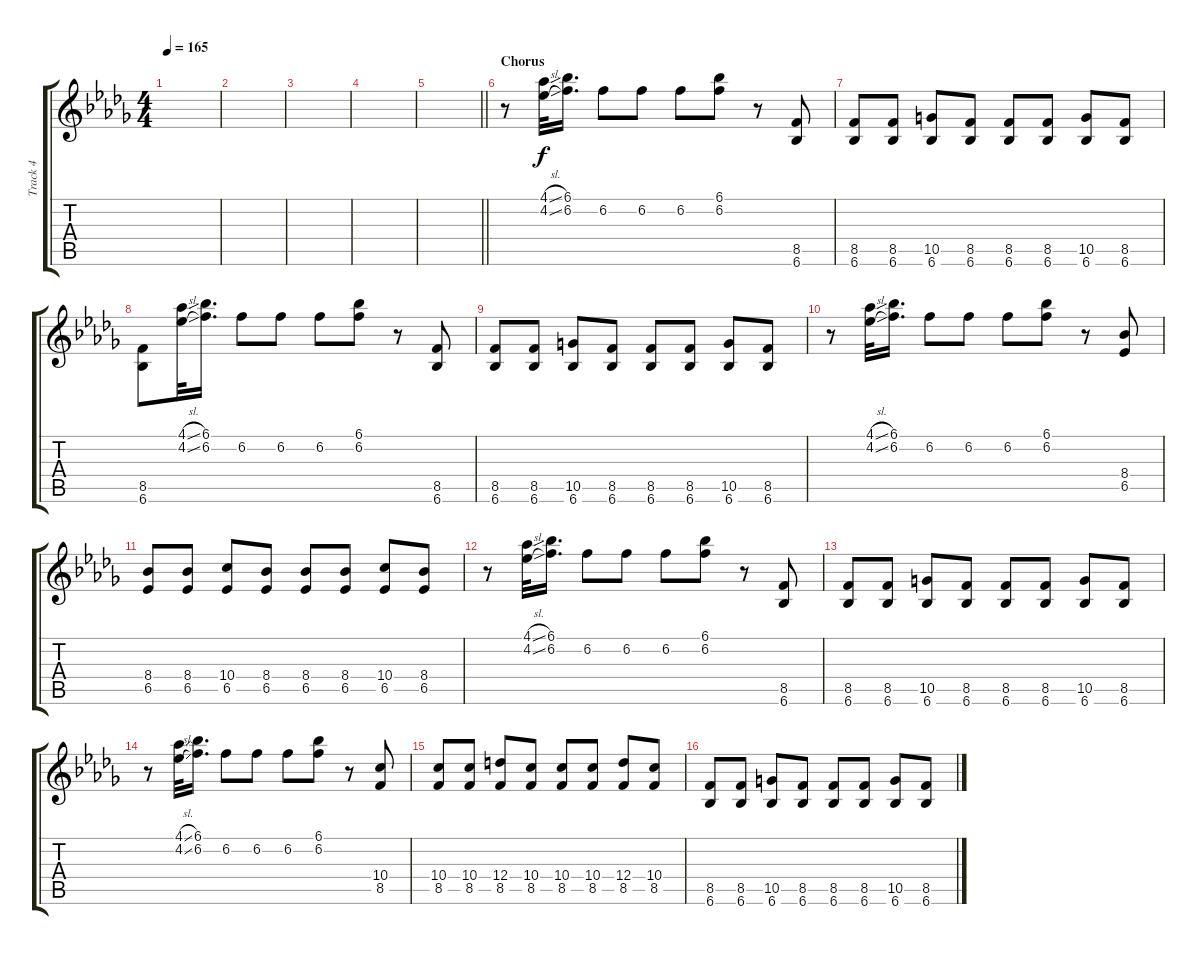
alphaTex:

\track ("Track 4" "Track 4") {instrument overdrivenguitar}
\staff {score tabs}
\tuning (E4 B3 G3 D3 A2 E2) {hide}
\ts (4 4)
\tempo 165
\clef g2
\ks bbminor
|
|
|
|
\barLineRight lightlight
|
\section ("" "Chorus")
r.8 (4.1{sl} 4.2{sl}).32 (6.1 6.2).16{d} 6.2.8 6.2.8 6.2.8 (6.1 6.2).8 r.8 (8.5 6.6).8 |
(8.5 6.6).8 (8.5 6.6).8 (10.5 6.6).8 (8.5 6.6).8 (8.5 6.6).8 (8.5 6.6).8 (10.5 6.6).8 (8.5 6.6).8 |
(8.5 6.6).8 (4.1{sl} 4.2{sl}).32 (6.1 6.2).16{d} 6.2.8 6.2.8 6.2.8 (6.1 6.2).8 r.8 (8.5 6.6).8 |
(8.5 6.6).8 (8.5 6.6).8 (10.5 6.6).8 (8.5 6.6).8 (8.5 6.6).8 (8.5 6.6).8 (10.5 6.6).8 (8.5 6.6).8 |
r.8 (4.1{sl} 4.2{sl}).32 (6.1 6.2).16{d} 6.2.8 6.2.8 6.2.8 (6.1 6.2).8 r.8 (8.4 6.5).8 |
(8.4 6.5).8 (8.4 6.5).8 (10.4 6.5).8 (8.4 6.5).8 (8.4 6.5).8 (8.4 6.5).8 (10.4 6.5).8 (8.4 6.5).8 |
r.8 (4.1{sl} 4.2{sl}).32 (6.1 6.2).16{d} 6.2.8 6.2.8 6.2.8 (6.1 6.2).8 r.8 (8.5 6.6).8 |
(8.5 6.6).8 (8.5 6.6).8 (10.5 6.6).8 (8.5 6.6).8 (8.5 6.6).8 (8.5 6.6).8 (10.5 6.6).8 (8.5 6.6).8 |
r.8 (4.1{sl} 4.2{sl}).32 (6.1 6.2).16{d} 6.2.8 6.2.8 6.2.8 (6.1 6.2).8 r.8 (10.4 8.5).8 |
(10.4 8.5).8 (10.4 8.5).8 (12.4 8.5).8 (10.4 8.5).8 (10.4 8.5).8 (10.4 8.5).8 (12.4 8.5).8 (10.4 8.5).8 |
(8.5 6.6).8 (8.5 6.6).8 (10.5 6.6).8 (8.5 6.6).8 (8.5 6.6).8 (8.5 6.6).8 (10.5 6.6).8 (8.5 6.6).8
